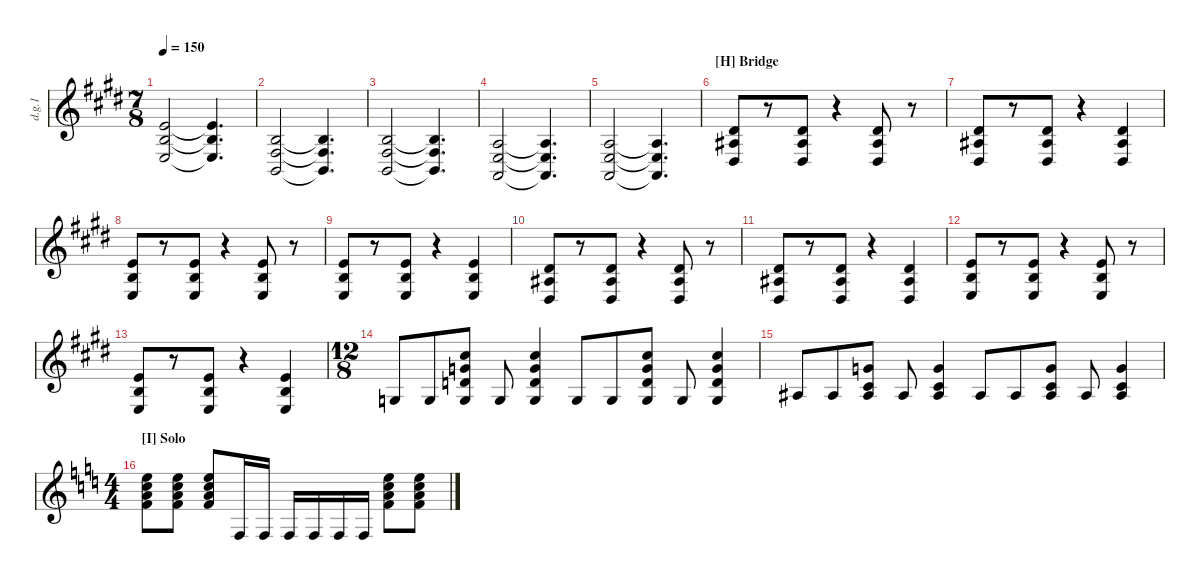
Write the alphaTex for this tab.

\defaultSystemsLayout 4
\hideDynamics
\bracketExtendMode nobrackets
\otherSystemsTrackNameOrientation horizontal
\track ("Distortion Guitar 1" "d.g.1") {instrument distortionguitar}
\staff {score}
\tuning (E4 B3 G3 D3 A2 E2 A1)
\ts (7 8)
\tempo 150
\clef g2
\ks c#minor
(2.4{acc forcenatural} 2.5{acc forcenatural} 0.6{acc forcenatural}).2{dy fff beam Up} (2.4{t acc forcenatural} 2.5{t acc forcenatural} 0.6{t acc forcenatural}).4{d beam Up} |
(2.5{acc forcenatural} 2.6{acc #} 2.7{acc forcenatural}).2{beam Up} (2.5{t acc forcenatural} 2.6{t acc #} 2.7{t acc forcenatural}).4{d beam Up} |
(2.5{acc forcenatural} 2.6{acc #} 2.7{acc forcenatural}).2{beam Up} (2.5{t acc forcenatural} 2.6{t acc #} 2.7{t acc forcenatural}).4{d dy f beam Up} |
(0.5{acc forcenatural} 0.6{acc forcenatural} 0.7{acc forcenatural}).2{dy fff beam Up} (0.5{t acc forcenatural} 0.6{t acc forcenatural} 0.7{t acc forcenatural}).4{d beam Up} |
(0.5{acc forcenatural} 0.6{acc forcenatural} 0.7{acc forcenatural}).2{beam Up} (0.5{t acc forcenatural} 0.6{t acc forcenatural} 0.7{t acc forcenatural}).4{d beam Up} |
\section ("H" "Bridge")
(6.5{pm acc #} 6.6{pm acc #} 6.7{pm acc #}).8{beam Up} r.8{beam Up} (6.5{pm acc #} 6.6{pm acc #} 6.7{pm acc #}).8{beam Up} r.4{beam Up} (6.5{pm acc #} 6.6{pm acc #} 6.7{pm acc #}).8{beam Up} r.8{beam Up} |
(6.5{pm acc #} 6.6{pm acc #} 6.7{pm acc #}).8{beam Up} r.8{beam Up} (6.5{pm acc #} 6.6{pm acc #} 6.7{pm acc #}).8{beam Up} r.4{beam Up} (6.5{acc #} 6.6{acc #} 6.7{acc #}).4{beam Up} |
(7.5{pm acc forcenatural} 7.6{pm acc forcenatural} 7.7{pm acc forcenatural}).8{beam Up} r.8{beam Up} (7.5{pm acc forcenatural} 7.6{pm acc forcenatural} 7.7{pm acc forcenatural}).8{beam Up} r.4{beam Up} (7.5{pm acc forcenatural} 7.6{pm acc forcenatural} 7.7{pm acc forcenatural}).8{beam Up} r.8{beam Up} |
(7.5{pm acc forcenatural} 7.6{pm acc forcenatural} 7.7{pm acc forcenatural}).8{beam Up} r.8{beam Up} (7.5{pm acc forcenatural} 7.6{pm acc forcenatural} 7.7{pm acc forcenatural}).8{beam Up} r.4{beam Up} (7.5{acc forcenatural} 7.6{acc forcenatural} 7.7{acc forcenatural}).4{beam Up} |
(6.5{pm acc #} 6.6{pm acc #} 6.7{pm acc #}).8{beam Up} r.8{beam Up} (6.5{pm acc #} 6.6{pm acc #} 6.7{pm acc #}).8{beam Up} r.4{beam Up} (6.5{pm acc #} 6.6{pm acc #} 6.7{pm acc #}).8{beam Up} r.8{beam Up} |
(6.5{pm acc #} 6.6{pm acc #} 6.7{pm acc #}).8{beam Up} r.8{beam Up} (6.5{pm acc #} 6.6{pm acc #} 6.7{pm acc #}).8{beam Up} r.4{beam Up} (6.5{acc #} 6.6{acc #} 6.7{acc #}).4{beam Up} |
(7.5{pm acc forcenatural} 7.6{pm acc forcenatural} 7.7{pm acc forcenatural}).8{beam Up} r.8{beam Up} (7.5{pm acc forcenatural} 7.6{pm acc forcenatural} 7.7{pm acc forcenatural}).8{beam Up} r.4{beam Up} (7.5{pm acc forcenatural} 7.6{pm acc forcenatural} 7.7{pm acc forcenatural}).8{beam Up} r.8{beam Up} |
(7.5{pm acc forcenatural} 7.6{pm acc forcenatural} 7.7{pm acc forcenatural}).8{beam Up} r.8{beam Up} (7.5{pm acc forcenatural} 7.6{pm acc forcenatural} 7.7{pm acc forcenatural}).8{beam Up} r.4{beam Up} (7.5{acc forcenatural} 7.6{acc forcenatural} 7.7{acc forcenatural}).4{beam Up} |
\ts (12 8)
\beaming (8 3 3 3 3)
3.6{pm acc forcenatural}.8{beam Up} 3.6{pm acc forcenatural}.8{beam Up} (6.3{acc #} 5.4{acc forcenatural} 5.5{acc forcenatural} 3.6{acc forcenatural}).8{beam Up} 3.6{pm acc forcenatural}.8{beam Up} (6.3{acc #} 5.4{acc forcenatural} 5.5{acc forcenatural} 3.6{acc forcenatural}).4{beam Up} 3.6{pm acc forcenatural}.8{beam Up} 3.6{pm acc forcenatural}.8{beam Up} (6.3{acc #} 5.4{acc forcenatural} 5.5{acc forcenatural} 3.6{acc forcenatural}).8{beam Up} 3.6{pm acc forcenatural}.8{beam Up} (6.3{acc #} 5.4{acc forcenatural} 5.5{acc forcenatural} 3.6{acc forcenatural}).4{beam Up} |
6.6{pm acc #}.8{beam Up} 6.6{pm acc #}.8{beam Up} (5.4{acc forcenatural} 4.5{acc #} 6.6{acc #}).8{beam Up} 6.6{pm acc #}.8{beam Up} (5.4{acc forcenatural} 4.5{acc #} 6.6{acc #}).4{beam Up} 6.6{pm acc #}.8{beam Up} 6.6{pm acc #}.8{beam Up} (5.4{acc forcenatural} 4.5{acc #} 6.6{acc #}).8{beam Up} 6.6{pm acc #}.8{beam Up} (5.4{acc forcenatural} 4.5{acc #} 6.6{acc #}).4{beam Up} |
\ts (4 4)
\beaming (8 2 2 2 2)
\section ("I" "Solo")
\ks c
(0.1 1.2 2.3 3.4).8{dy f beam Down} (0.1 1.2 2.3 3.4).8{beam Down} (0.1 1.2 2.3 3.4).8{beam Up} 1.6{pm}.16{beam Up} 1.6{pm}.16{beam Up} 1.6{pm}.16{beam Up} 1.6{pm}.16{beam Up} 1.6{pm}.16{beam Up} 1.6{pm}.16{beam Up} (0.1 1.2 2.3 3.4).8{beam Down} (0.1 1.2 2.3 3.4).8{beam Down}
